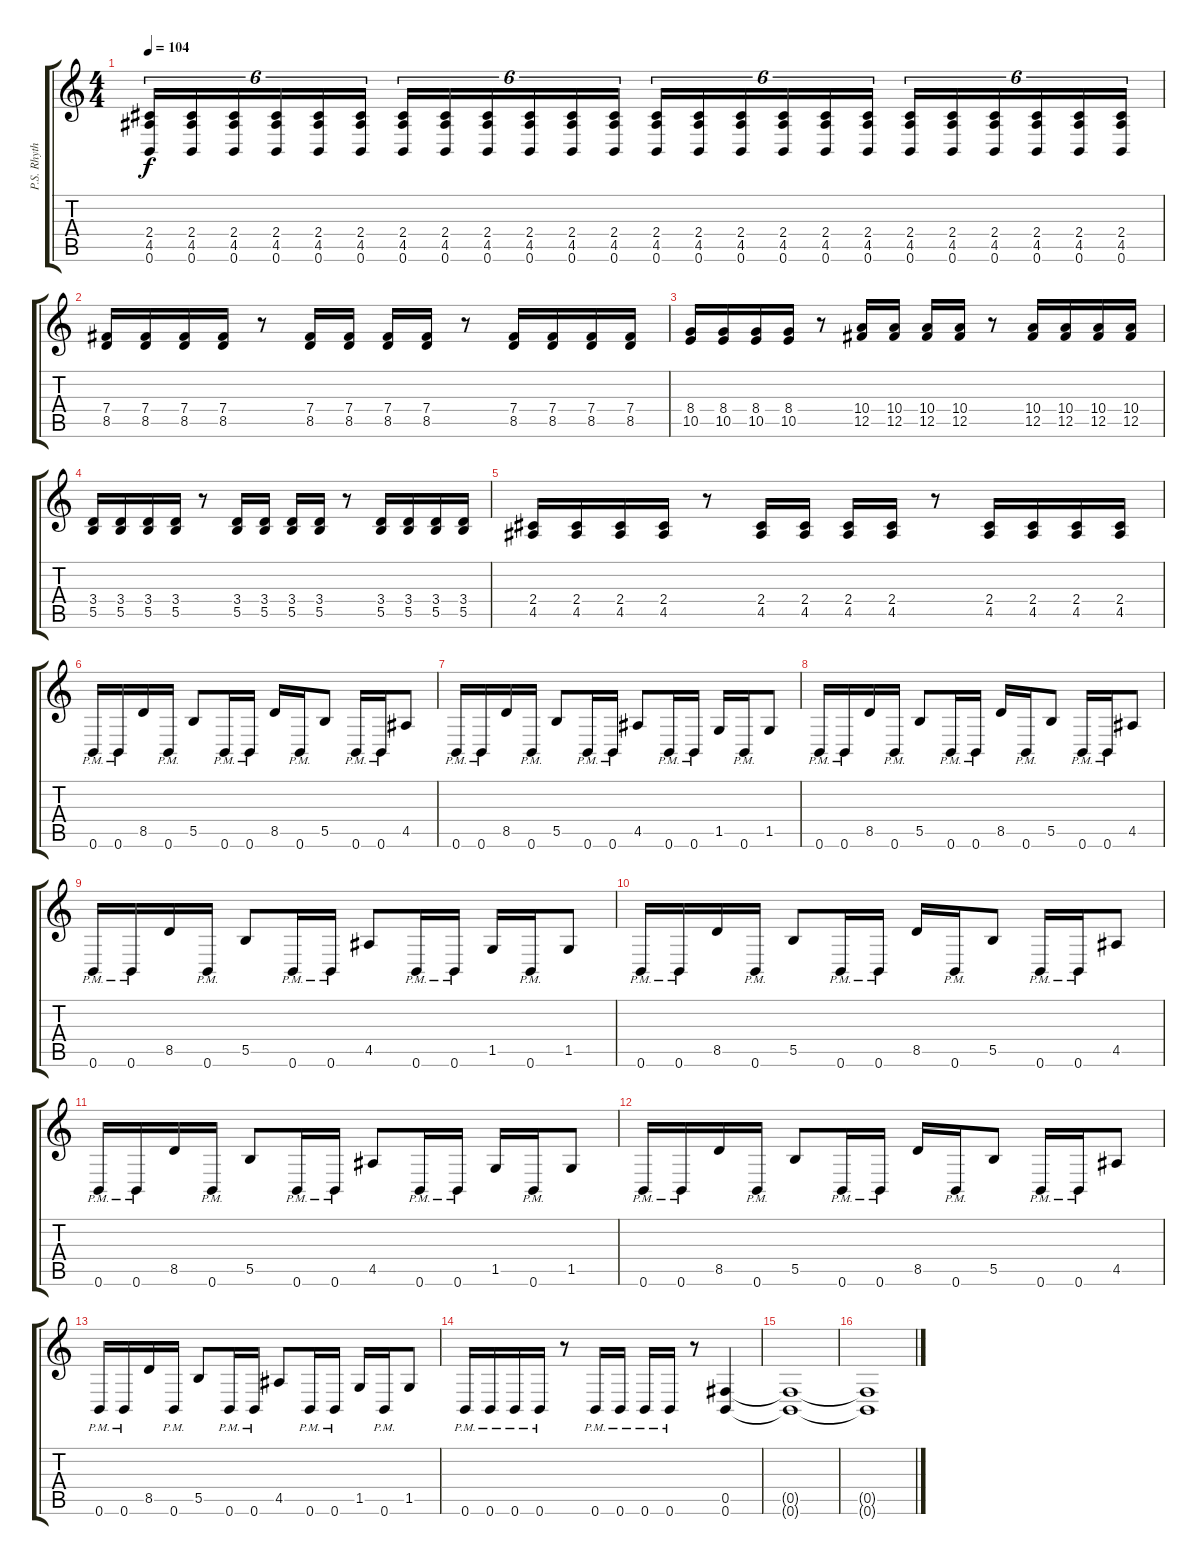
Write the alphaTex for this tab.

\track ("P.S. Rhythm" "P.S. Rhyth") {instrument distortionguitar}
\staff {score tabs}
\tuning (Db4 Ab3 E3 B2 Gb2 B1) {hide}
\ts (4 4)
\tempo 104
\clef g2
\ks c
(2.4 4.5 0.6).16{tu (6 4) dy f} (2.4 4.5 0.6).16{tu (6 4)} (2.4 4.5 0.6).16{tu (6 4)} (2.4 4.5 0.6).16{tu (6 4)} (2.4 4.5 0.6).16{tu (6 4)} (2.4 4.5 0.6).16{tu (6 4)} (2.4 4.5 0.6).16{tu (6 4)} (2.4 4.5 0.6).16{tu (6 4)} (2.4 4.5 0.6).16{tu (6 4)} (2.4 4.5 0.6).16{tu (6 4)} (2.4 4.5 0.6).16{tu (6 4)} (2.4 4.5 0.6).16{tu (6 4)} (2.4 4.5 0.6).16{tu (6 4)} (2.4 4.5 0.6).16{tu (6 4)} (2.4 4.5 0.6).16{tu (6 4)} (2.4 4.5 0.6).16{tu (6 4)} (2.4 4.5 0.6).16{tu (6 4)} (2.4 4.5 0.6).16{tu (6 4)} (2.4 4.5 0.6).16{tu (6 4)} (2.4 4.5 0.6).16{tu (6 4)} (2.4 4.5 0.6).16{tu (6 4)} (2.4 4.5 0.6).16{tu (6 4)} (2.4 4.5 0.6).16{tu (6 4)} (2.4 4.5 0.6).16{tu (6 4)} |
(7.4 8.5).16 (7.4 8.5).16 (7.4 8.5).16 (7.4 8.5).16 r.8 (7.4 8.5).16 (7.4 8.5).16 (7.4 8.5).16 (7.4 8.5).16 r.8 (7.4 8.5).16 (7.4 8.5).16 (7.4 8.5).16 (7.4 8.5).16 |
(8.4 10.5).16 (8.4 10.5).16 (8.4 10.5).16 (8.4 10.5).16 r.8 (10.4 12.5).16 (10.4 12.5).16 (10.4 12.5).16 (10.4 12.5).16 r.8 (10.4 12.5).16 (10.4 12.5).16 (10.4 12.5).16 (10.4 12.5).16 |
(3.4 5.5).16 (3.4 5.5).16 (3.4 5.5).16 (3.4 5.5).16 r.8 (3.4 5.5).16 (3.4 5.5).16 (3.4 5.5).16 (3.4 5.5).16 r.8 (3.4 5.5).16 (3.4 5.5).16 (3.4 5.5).16 (3.4 5.5).16 |
(2.4 4.5).16 (2.4 4.5).16 (2.4 4.5).16 (2.4 4.5).16 r.8 (2.4 4.5).16 (2.4 4.5).16 (2.4 4.5).16 (2.4 4.5).16 r.8 (2.4 4.5).16 (2.4 4.5).16 (2.4 4.5).16 (2.4 4.5).16 |
0.6{pm}.16 0.6{pm}.16 8.5.16 0.6{pm}.16 5.5.8 0.6{pm}.16 0.6{pm}.16 8.5.16 0.6{pm}.16 5.5.8 0.6{pm}.16 0.6{pm}.16 4.5.8 |
0.6{pm}.16 0.6{pm}.16 8.5.16 0.6{pm}.16 5.5.8 0.6{pm}.16 0.6{pm}.16 4.5.8 0.6{pm}.16 0.6{pm}.16 1.5.16 0.6{pm}.16 1.5.8 |
0.6{pm}.16 0.6{pm}.16 8.5.16 0.6{pm}.16 5.5.8 0.6{pm}.16 0.6{pm}.16 8.5.16 0.6{pm}.16 5.5.8 0.6{pm}.16 0.6{pm}.16 4.5.8 |
0.6{pm}.16 0.6{pm}.16 8.5.16 0.6{pm}.16 5.5.8 0.6{pm}.16 0.6{pm}.16 4.5.8 0.6{pm}.16 0.6{pm}.16 1.5.16 0.6{pm}.16 1.5.8 |
0.6{pm}.16 0.6{pm}.16 8.5.16 0.6{pm}.16 5.5.8 0.6{pm}.16 0.6{pm}.16 8.5.16 0.6{pm}.16 5.5.8 0.6{pm}.16 0.6{pm}.16 4.5.8 |
0.6{pm}.16 0.6{pm}.16 8.5.16 0.6{pm}.16 5.5.8 0.6{pm}.16 0.6{pm}.16 4.5.8 0.6{pm}.16 0.6{pm}.16 1.5.16 0.6{pm}.16 1.5.8 |
0.6{pm}.16 0.6{pm}.16 8.5.16 0.6{pm}.16 5.5.8 0.6{pm}.16 0.6{pm}.16 8.5.16 0.6{pm}.16 5.5.8 0.6{pm}.16 0.6{pm}.16 4.5.8 |
0.6{pm}.16 0.6{pm}.16 8.5.16 0.6{pm}.16 5.5.8 0.6{pm}.16 0.6{pm}.16 4.5.8 0.6{pm}.16 0.6{pm}.16 1.5.16 0.6{pm}.16 1.5.8 |
0.6{pm}.16 0.6{pm}.16 0.6{pm}.16 0.6{pm}.16 r.8 0.6{pm}.16 0.6{pm}.16 0.6{pm}.16 0.6{pm}.16 r.8 (0.5 0.6).4 |
(0.5{t} 0.6{t}).1 |
(0.5{t} 0.6{t}).1
